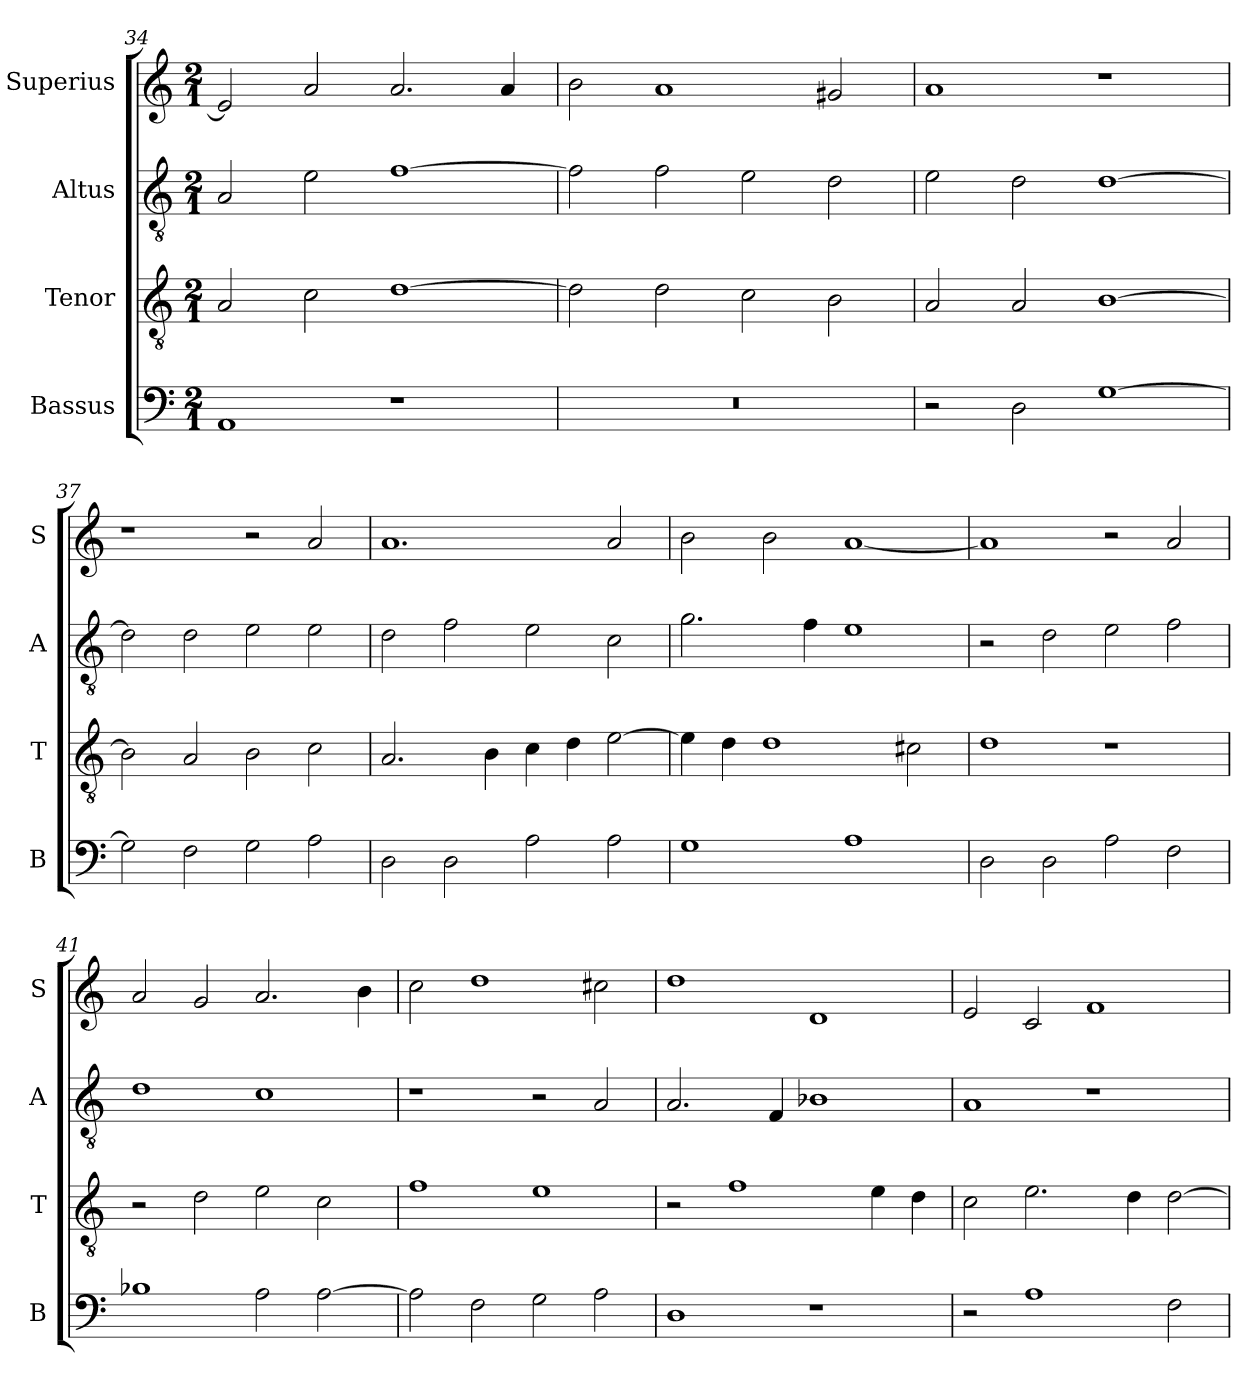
**kern	**kern	**kern	**kern
*part4	*part3	*part2	*part1
*staff4	*staff3	*staff2	*staff1
*I"Bassus	*I"Tenor	*I"Altus	*I"Superius
*I'B	*I'T	*I'A	*I'S
*clefF4	*clefGv2	*clefGv2	*clefG2
*k[]	*k[]	*k[]	*k[]
*C:	*C:	*C:	*C:
*M2/1	*M2/1	*M2/1	*M2/1
=34	=34	=34	=34
1AA	2A	2A	2e]
.	2c	2e	2a
1r	[1d	[1f	2.a
.	.	.	4a
=35	=35	=35	=35
0r	2d]	2f]	2b
.	2d	2f	1a
.	2c	2e	.
.	2B	2d	2g#X
=36	=36	=36	=36
2r	2A	2e	1a
2D	2A	2d	.
[1G	[1B	[1d	1r
=37	=37	=37	=37
2G]	2B]	2d]	1r
2F	2A	2d	.
2G	2B	2e	2r
2A	2c	2e	2a
=38	=38	=38	=38
2D	2.A	2d	1.a
2D	.	2f	.
.	4B	.	.
2A	4c	2e	.
.	4d	.	.
2A	[2e	2c	2a
=39	=39	=39	=39
1G	4e]	2.g	2b
.	4d	.	.
.	1d	.	2b
.	.	4f	.
1A	.	1e	[1a
.	2c#X	.	.
=40	=40	=40	=40
2D	1d	2r	1a]
2D	.	2d	.
2A	1r	2e	2r
2F	.	2f	2a
=41	=41	=41	=41
1B-X	2r	1d	2a
.	2d	.	2g
2A	2e	1c	2.a
[2A	2c	.	.
.	.	.	4b
=42	=42	=42	=42
2A]	1f	1r	2cc
2F	.	.	1dd
2G	1e	2r	.
2A	.	2A	2cc#X
=43	=43	=43	=43
1D	2r	2.A	1dd
.	1f	.	.
.	.	4F	.
1r	.	1B-X	1d
.	4e	.	.
.	4d	.	.
=44	=44	=44	=44
2r	2c	1A	2e
1A	2.e	.	2c
.	.	1r	1f
.	4d	.	.
2F	[2d	.	.
=	=	=	=
*-	*-	*-	*-
